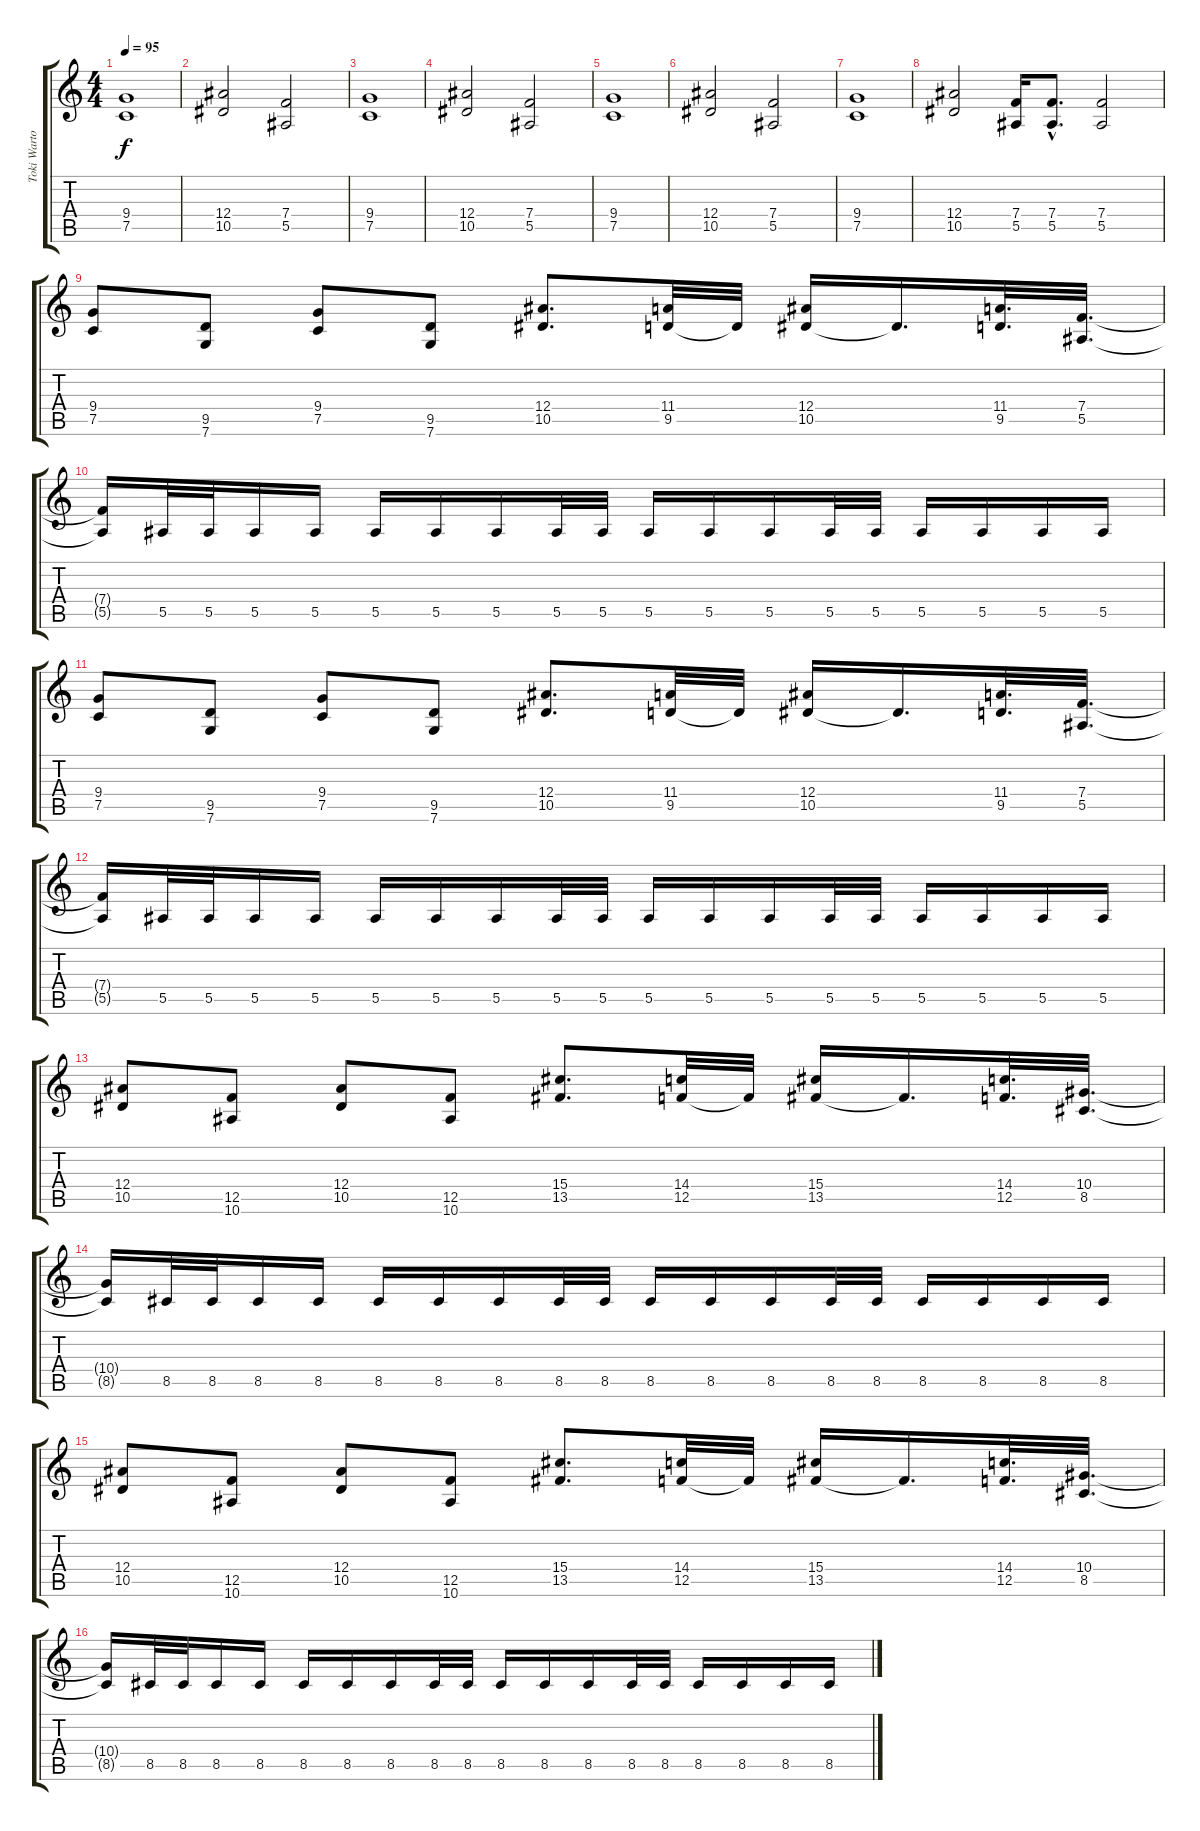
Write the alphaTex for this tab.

\track ("Toki Wartooth" "Toki Warto") {instrument distortionguitar}
\staff {score tabs}
\tuning (C4 G3 Eb3 Bb2 F2 C2) {hide}
\ts (4 4)
\tempo 95
\clef g2
\ks c
(9.4 7.5).1{dy f} |
(12.4 10.5).2 (7.4 5.5).2 |
(9.4 7.5).1 |
(12.4 10.5).2 (7.4 5.5).2 |
(9.4 7.5).1 |
(12.4 10.5).2 (7.4 5.5).2 |
(9.4 7.5).1 |
(12.4 10.5).2 (7.4 5.5).16 (7.4{hac} 5.5{hac}).8{d} (7.4 5.5).2 |
(9.4 7.5).8 (9.5 7.6).8 (9.4 7.5).8 (9.5 7.6).8 (12.4 10.5).8{d} (11.4 9.5).32 9.5{t}.32 (12.4 10.5).16 10.5{t}.16{d} (11.4 9.5).32{d} (7.4 5.5).32{d} |
(7.4{t} 5.5{t}).16 5.5.32 5.5.32 5.5.16 5.5.16 5.5.16 5.5.16 5.5.16 5.5.32 5.5.32 5.5.16 5.5.16 5.5.16 5.5.32 5.5.32 5.5.16 5.5.16 5.5.16 5.5.16 |
(9.4 7.5).8 (9.5 7.6).8 (9.4 7.5).8 (9.5 7.6).8 (12.4 10.5).8{d} (11.4 9.5).32 9.5{t}.32 (12.4 10.5).16 10.5{t}.16{d} (11.4 9.5).32{d} (7.4 5.5).32{d} |
(7.4{t} 5.5{t}).16 5.5.32 5.5.32 5.5.16 5.5.16 5.5.16 5.5.16 5.5.16 5.5.32 5.5.32 5.5.16 5.5.16 5.5.16 5.5.32 5.5.32 5.5.16 5.5.16 5.5.16 5.5.16 |
(12.4 10.5).8 (12.5 10.6).8 (12.4 10.5).8 (12.5 10.6).8 (15.4 13.5).8{d} (14.4 12.5).32 12.5{t}.32 (15.4 13.5).16 13.5{t}.16{d} (14.4 12.5).32{d} (10.4 8.5).32{d} |
(10.4{t} 8.5{t}).16 8.5.32 8.5.32 8.5.16 8.5.16 8.5.16 8.5.16 8.5.16 8.5.32 8.5.32 8.5.16 8.5.16 8.5.16 8.5.32 8.5.32 8.5.16 8.5.16 8.5.16 8.5.16 |
(12.4 10.5).8 (12.5 10.6).8 (12.4 10.5).8 (12.5 10.6).8 (15.4 13.5).8{d} (14.4 12.5).32 12.5{t}.32 (15.4 13.5).16 13.5{t}.16{d} (14.4 12.5).32{d} (10.4 8.5).32{d} |
(10.4{t} 8.5{t}).16 8.5.32 8.5.32 8.5.16 8.5.16 8.5.16 8.5.16 8.5.16 8.5.32 8.5.32 8.5.16 8.5.16 8.5.16 8.5.32 8.5.32 8.5.16 8.5.16 8.5.16 8.5.16
